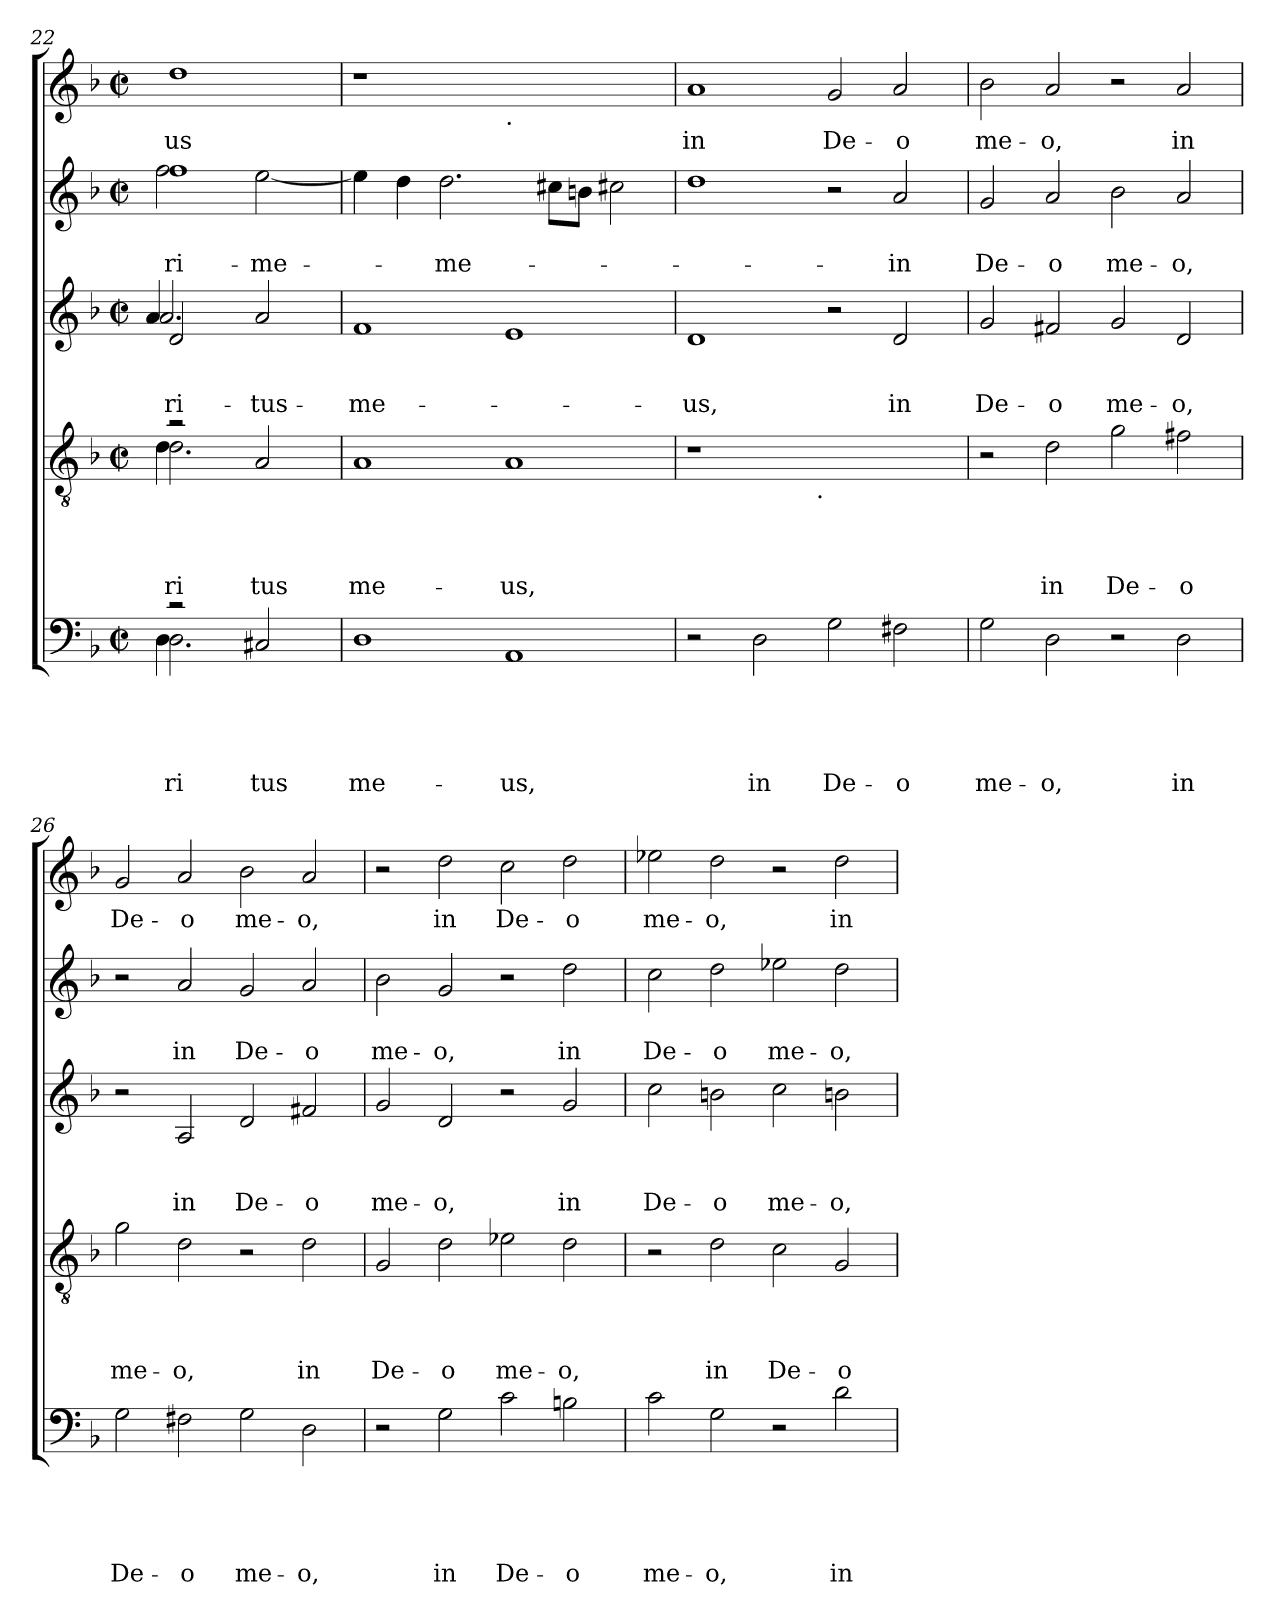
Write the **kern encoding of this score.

**kern	**text	**text	**text	**text	**text	**kern	**text	**text	**text	**text	**kern	**text	**text	**text	**kern	**text	**text	**kern	**text
*part5	*part5	*part5	*part5	*part5	*part5	*part4	*part4	*part4	*part4	*part4	*part3	*part3	*part3	*part3	*part2	*part2	*part2	*part1	*part1
*staff5	*staff5	*staff5	*staff5	*staff5	*staff5	*staff4	*staff4	*staff4	*staff4	*staff4	*staff3	*staff3	*staff3	*staff3	*staff2	*staff2	*staff2	*staff1	*staff1
!!LO:PB:g=z
*clefF4	*	*	*	*	*	*clefGv2	*	*	*	*	*clefG2	*	*	*	*clefG2	*	*	*clefG2	*
*k[b-]	*	*	*	*	*	*k[b-]	*	*	*	*	*k[b-]	*	*	*	*k[b-]	*	*	*k[b-]	*
*F:	*	*	*	*	*	*F:	*	*	*	*	*F:	*	*	*	*F:	*	*	*F:	*
*M2/2	*	*	*	*	*	*M2/2	*	*	*	*	*M2/2	*	*	*	*M2/2	*	*	*M2/2	*
*met(c|)	*	*	*	*	*	*met(c|)	*	*	*	*	*met(c|)	*	*	*	*met(c|)	*	*	*met(c|)	*
=22	=22	=22	=22	=22	=22	=22	=22	=22	=22	=22	=22	=22	=22	=22	=22	=22	=22	=22	=22
*^	*	*	*	*	*	*	*	*	*	*	*	*	*	*	*	*	*	*	*
!	!	!	!	!	!	!LO:LY:b	!	!	!	!	!	!	!	!	!	!	!	!	!	!
*	*^	*	*	*	*	*	*	*	*	*	*	*	*	*	*	*	*	*	*	*
!	!	!	!	!	!	!	!LO:LY:b	!	!	!	!	!LO:LY:b	!	!	!	!	!	!	!	!	!
*	*	*	*	*	*	*	*	*^	*	*	*	*	*	*	*	*	*	*	*	*	*
*	*	*	*	*	*	*	*	*	*^	*	*	*	*	*	*	*	*	*	*	*	*	*
!	!	!	!	!	!	!	!	!	!	!	!	!	!	!LO:LY:b	!	!	!	!LO:LY:b	!	!	!	!	!
*	*	*	*	*	*	*	*	*	*	*	*	*	*	*	*^	*	*	*	*	*	*	*	*
!	!	!	!	!	!	!	!	!	!	!	!	!	!	!	!	!	!	!	!LO:LY:b	!	!	!	!	!
*	*	*	*	*	*	*	*	*	*	*	*	*	*	*	*	*^	*	*	*	*	*	*	*	*
!	!	!	!	!	!	!	!	!	!	!	!	!	!	!	!	!	!	!	!	!LO:LY:b	!	!	!LO:LY:b:rj	!	!
*	*	*	*	*	*	*	*	*	*	*	*	*	*	*	*	*	*	*	*	*	*^	*	*	*	*
!	!	!	!	!	!	!	!	!	!	!	!	!	!	!	!	!	!	!	!	!	!	!	!	!LO:LY:b	!	!LO:LY:b
2rc	2.D\	4D\	.	.	.	.	-ri-	2ra	2.d\	4d\	.	.	.	-ri-	2d/	2.a/	4a/	.	.	-ri-	1ff	2ff\	.	ri-	1dd	-us
.	.	4ryy	.	.	.	.	.	.	.	4ryy	.	.	.	.	.	.	4ryy	.	.	.	.	.	.	.	.	.
!	!	!	!	!	!	!	!LO:LY:b	!	!	!	!	!	!	!LO:LY:b	!	!	!	!	!	!LO:LY:b	!	!	!	!LO:LY:b	!	!
2ryy	.	2C#X/	.	.	.	.	-tus	2ryy	.	2A/	.	.	.	-tus	2ryy	.	2a/	.	.	-tus	.	[>2ee\	.	-me	.	.
.	4ryy	.	.	.	.	.	.	.	4ryy	.	.	.	.	.	.	4ryy	.	.	.	.	.	.	.	.	.	.
*	*v	*v	*	*	*	*	*	*	*	*	*	*	*	*	*	*v	*v	*	*	*	*v	*v	*	*	*	*
*	*	*	*	*	*	*	*	*v	*v	*	*	*	*	*	*	*	*	*	*	*	*	*	*
=23	=23	=23	=23	=23	=23	=23	=23	=23	=23	=23	=23	=23	=23	=23	=23	=23	=23	=23	=23	=23	=23	=23
!	!	!	!	!	!	!LO:LY:b	!	!	!	!	!	!LO:LY:b	!	!	!	!	!LO:LY:b	!	!	!	!	!
*v	*v	*	*	*	*	*	*	*	*	*	*	*	*v	*v	*	*	*	*	*	*	*	*
*	*	*	*	*	*	*v	*v	*	*	*	*	*	*	*	*	*	*	*	*	*
1D	.	.	.	.	me-	1A	.	.	.	me-	1f	.	.	me-	4ee\]	.	.	1r	.
.	.	.	.	.	.	.	.	.	.	.	.	.	.	.	4dd\	.	.	.	.
!	!	!	!	!	!	!	!	!	!	!	!	!	!	!	!	!	!LO:LY:b	!	!
.	.	.	.	.	.	.	.	.	.	.	.	.	.	.	2.dd\	.	me-	.	.
!	!	!	!	!	!	!	!	!	!	!	!	!	!	!	!	!	!	!LO:TX:b:t=.	!
!	!	!	!	!	!LO:LY:b	!	!	!	!	!LO:LY:b	!	!	!	!	!	!	!	!	!
1AA	.	.	.	.	-us,	1A	.	.	.	-us,	1e	.	.	.	.	.	.	1ryy	.
.	.	.	.	.	.	.	.	.	.	.	.	.	.	.	8cc#X\L	.	.	.	.
.	.	.	.	.	.	.	.	.	.	.	.	.	.	.	8bn\J	.	.	.	.
.	.	.	.	.	.	.	.	.	.	.	.	.	.	.	2cc#X\	.	.	.	.
=24	=24	=24	=24	=24	=24	=24	=24	=24	=24	=24	=24	=24	=24	=24	=24	=24	=24	=24	=24
!	!	!	!	!	!	!	!	!	!	!	!	!	!	!LO:LY:b	!	!	!	!	!LO:LY:b
*	*	*	*	*	*	*^	*	*	*	*	*	*	*	*	*	*	*	*	*
2r	.	.	.	.	.	1r	2ryy	.	.	.	.	1d	.	.	-us,	1dd	.	.	1a	in
!	!	!	!	!	!LO:LY:b	!	!	!	!	!	!	!	!	!	!	!	!	!	!	!
2D\	.	.	.	.	in	.	4...ryy	.	.	.	.	.	.	.	.	.	.	.	.	.
!	!	!	!	!	!	!	!LO:TX:b:t=.	!	!	!	!	!	!	!	!	!	!	!	!	!
.	.	.	.	.	.	.	1ryy	.	.	.	.	.	.	.	.	.	.	.	.	.
!	!	!	!	!	!LO:LY:b	!	!	!	!	!	!	!	!	!	!	!	!	!	!	!LO:LY:b
2G\	.	.	.	.	De-	1ryy	.	.	.	.	.	2r	.	.	.	2r	.	.	2g/	De-
!	!	!	!	!	!LO:LY:b:rj	!	!	!	!	!	!	!	!	!	!LO:LY:b	!	!	!LO:LY:b	!	!LO:LY:b:rj
2F#X\	.	.	.	.	-o	.	.	.	.	.	.	2d/	.	.	in	2a/	.	-in	2a/	-o
.	.	.	.	.	.	.	32ryy	.	.	.	.	.	.	.	.	.	.	.	.	.
=25	=25	=25	=25	=25	=25	=25	=25	=25	=25	=25	=25	=25	=25	=25	=25	=25	=25	=25	=25	=25
!	!	!	!	!	!LO:LY:b	!	!	!	!	!	!	!	!	!	!LO:LY:b	!	!	!LO:LY:b	!	!LO:LY:b
*	*	*	*	*	*	*v	*v	*	*	*	*	*	*	*	*	*	*	*	*	*
2G\	.	.	.	.	me-	2r	.	.	.	.	2g/	.	.	De-	2g/	.	De-	2b-\	me-
!	!	!	!	!	!LO:LY:b	!	!	!	!	!LO:LY:b	!	!	!	!LO:LY:b:rj	!	!	!LO:LY:b:rj	!	!LO:LY:b
2D\	.	.	.	.	-o,	2d\	.	.	.	in	2f#X/	.	.	-o	2a/	.	-o	2a/	-o,
!	!	!	!	!	!	!	!	!	!	!LO:LY:b	!	!	!	!LO:LY:b	!	!	!LO:LY:b	!	!
2r	.	.	.	.	.	2g\	.	.	.	De-	2g/	.	.	me-	2b-\	.	me-	2r	.
!	!	!	!	!	!LO:LY:b	!	!	!	!	!LO:LY:b:rj	!	!	!	!LO:LY:b	!	!	!LO:LY:b	!	!LO:LY:b
2D\	.	.	.	.	in	2f#X\	.	.	.	-o	2d/	.	.	-o,	2a/	.	-o,	2a/	in
=26	=26	=26	=26	=26	=26	=26	=26	=26	=26	=26	=26	=26	=26	=26	=26	=26	=26	=26	=26
!	!	!	!	!	!LO:LY:b	!	!	!	!	!LO:LY:b	!	!	!	!	!	!	!	!	!LO:LY:b
2G\	.	.	.	.	De-	2g\	.	.	.	me-	2r	.	.	.	2r	.	.	2g/	De-
!	!	!	!	!	!LO:LY:b:rj	!	!	!	!	!LO:LY:b	!	!	!	!LO:LY:b	!	!	!LO:LY:b	!	!LO:LY:b:rj
2F#X\	.	.	.	.	-o	2d\	.	.	.	-o,	2A/	.	.	in	2a/	.	in	2a/	-o
!	!	!	!	!	!LO:LY:b	!	!	!	!	!	!	!	!	!LO:LY:b	!	!	!LO:LY:b	!	!LO:LY:b
2G\	.	.	.	.	me-	2r	.	.	.	.	2d/	.	.	De-	2g/	.	De-	2b-\	me-
!	!	!	!	!	!LO:LY:b	!	!	!	!	!LO:LY:b	!	!	!	!LO:LY:b:rj	!	!	!LO:LY:b:rj	!	!LO:LY:b
2D\	.	.	.	.	-o,	2d\	.	.	.	in	2f#X/	.	.	-o	2a/	.	-o	2a/	-o,
=27	=27	=27	=27	=27	=27	=27	=27	=27	=27	=27	=27	=27	=27	=27	=27	=27	=27	=27	=27
!	!	!	!	!	!	!	!	!	!	!LO:LY:b	!	!	!	!LO:LY:b	!	!	!LO:LY:b	!	!
2r	.	.	.	.	.	2G/	.	.	.	De-	2g/	.	.	me-	2b-\	.	me-	2r	.
!	!	!	!	!	!LO:LY:b	!	!	!	!	!LO:LY:b:rj	!	!	!	!LO:LY:b	!	!	!LO:LY:b	!	!LO:LY:b
2G\	.	.	.	.	in	2d\	.	.	.	-o	2d/	.	.	-o,	2g/	.	-o,	2dd\	in
!	!	!	!	!	!LO:LY:b	!	!	!	!	!LO:LY:b	!	!	!	!	!	!	!	!	!LO:LY:b
2c\	.	.	.	.	De-	2e-X\	.	.	.	me-	2r	.	.	.	2r	.	.	2cc\	De-
!	!	!	!	!	!LO:LY:b:rj	!	!	!	!	!LO:LY:b	!	!	!	!LO:LY:b	!	!	!LO:LY:b	!	!LO:LY:b:rj
2Bn\	.	.	.	.	-o	2d\	.	.	.	-o,	2g/	.	.	in	2dd\	.	in	2dd\	-o
!!LO:LB:g=z
=28	=28	=28	=28	=28	=28	=28	=28	=28	=28	=28	=28	=28	=28	=28	=28	=28	=28	=28	=28
!	!	!	!	!	!LO:LY:b	!	!	!	!	!	!	!	!	!LO:LY:b	!	!	!LO:LY:b	!	!LO:LY:b
2c\	.	.	.	.	me-	2r	.	.	.	.	2cc\	.	.	De-	2cc\	.	De-	2ee-X\	me-
!	!	!	!	!	!LO:LY:b	!	!	!	!	!LO:LY:b	!	!	!	!LO:LY:b	!	!	!LO:LY:b	!	!LO:LY:b
2G\	.	.	.	.	-o,	2d\	.	.	.	in	2bn\	.	.	-o	2dd\	.	-o	2dd\	-o,
!	!	!	!	!	!	!	!	!	!	!LO:LY:b	!	!	!	!LO:LY:b	!	!	!LO:LY:b	!	!
2r	.	.	.	.	.	2c\	.	.	.	De-	2cc\	.	.	me-	2ee-X\	.	me-	2r	.
!	!	!	!	!	!LO:LY:b	!	!	!	!	!LO:LY:b	!	!	!	!LO:LY:b	!	!	!LO:LY:b	!	!LO:LY:b
2d\	.	.	.	.	in	2G/	.	.	.	-o	2bn\	.	.	-o,	2dd\	.	-o,	2dd\	in
=	=	=	=	=	=	=	=	=	=	=	=	=	=	=	=	=	=	=	=
*-	*-	*-	*-	*-	*-	*-	*-	*-	*-	*-	*-	*-	*-	*-	*-	*-	*-	*-	*-
